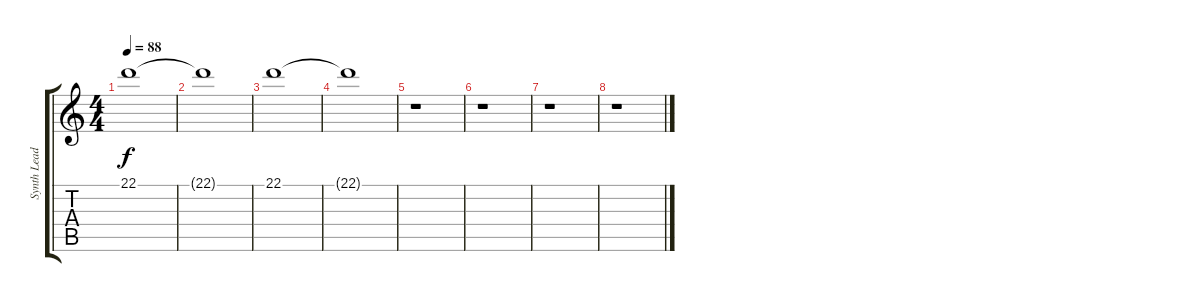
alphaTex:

\track ("Synth Lead: Peter Wolf" "Synth Lead") {instrument stringensemble1}
\staff {score tabs}
\tuning (E4 B3 G3 D3 A2 E2) {hide}
\ts (4 4)
\tempo 88
\clef g2
\ks c
22.1.1{dy f} |
22.1{t}.1 |
22.1.1 |
22.1{t}.1 |
r.1 |
r.1 |
r.1 |
r.1
